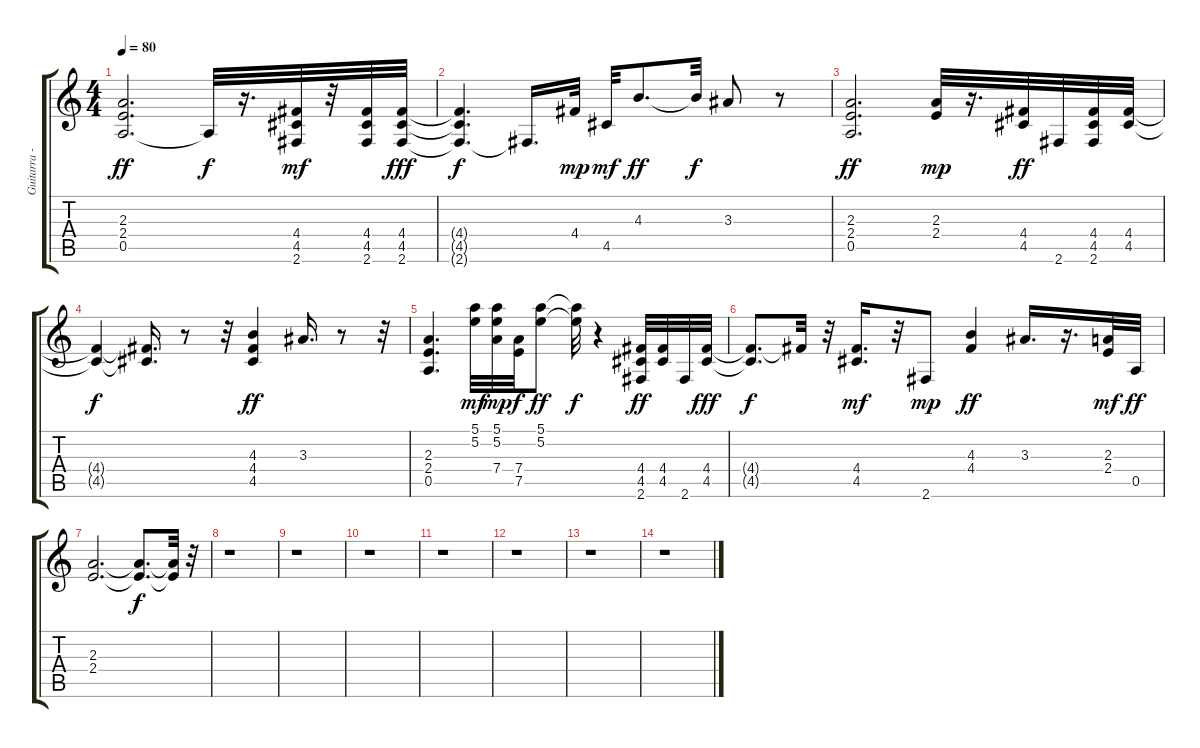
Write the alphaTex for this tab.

\track ("Guitarra - Distorcion" "Guitarra -") {instrument distortionguitar}
\staff {score tabs}
\tuning (E4 B3 G3 D3 A2 E2) {hide}
\ts (4 4)
\tempo 80
\clef g2
\ks c
(2.3 2.4 0.5).2{d dy ff} 0.5{t}.32{dy f} r.16{d} (4.4 4.5 2.6).32{dy mf} r.32 (4.4 4.5 2.6).32 (4.4 4.5 2.6).32{dy fff} |
(4.4{t} 4.5{t} 2.6{t}).4{d dy f} 2.6{t}.16{d} 4.4.32{dy mp} 4.5.32{dy mf} 4.3.8{d dy ff} 4.3{t}.32{dy f} 3.3.8 r.8 |
(2.3 2.4 0.5).2{d dy ff} (2.3 2.4).32{dy mp} r.16{d} (4.4 4.5).32{dy ff} 2.6.32 (4.4 4.5 2.6).32 (4.4 4.5).32 |
(4.4{t} 4.5{t}).4{dy f} (4.4{t} 4.5{t}).16{d} r.8 r.32 (4.3 4.4 4.5).4{dy ff} 3.3.16{d} r.8 r.32 |
(2.3 2.4 0.5).4{d} (5.1 5.2).32{dy mf} (5.1 5.2 7.4).32{dy mp} (7.4 7.5).32{dy f} (5.1 5.2).8{dy ff} (5.1{t} 5.2{t}).32{dy f} r.4 (4.4 4.5 2.6).32{dy ff} (4.4 4.5).32 2.6.32 (4.4 4.5).32{dy fff} |
(4.4{t} 4.5{t}).8{d dy f} 4.4{t}.32 r.32 (4.4 4.5).16{d dy mf} r.32 2.6.8{dy mp} (4.3 4.4).4{dy ff} 3.3.16{d} r.16{d} (2.3 2.4).32{dy mf} 0.5.32{dy ff} |
(2.3 2.4).2{d} (2.3{t} 2.4{t}).8{d dy f} (2.3{t} 2.4{t}).32 r.32 |
r.1 |
r.1 |
r.1 |
r.1 |
r.1 |
r.1 |
r.1
